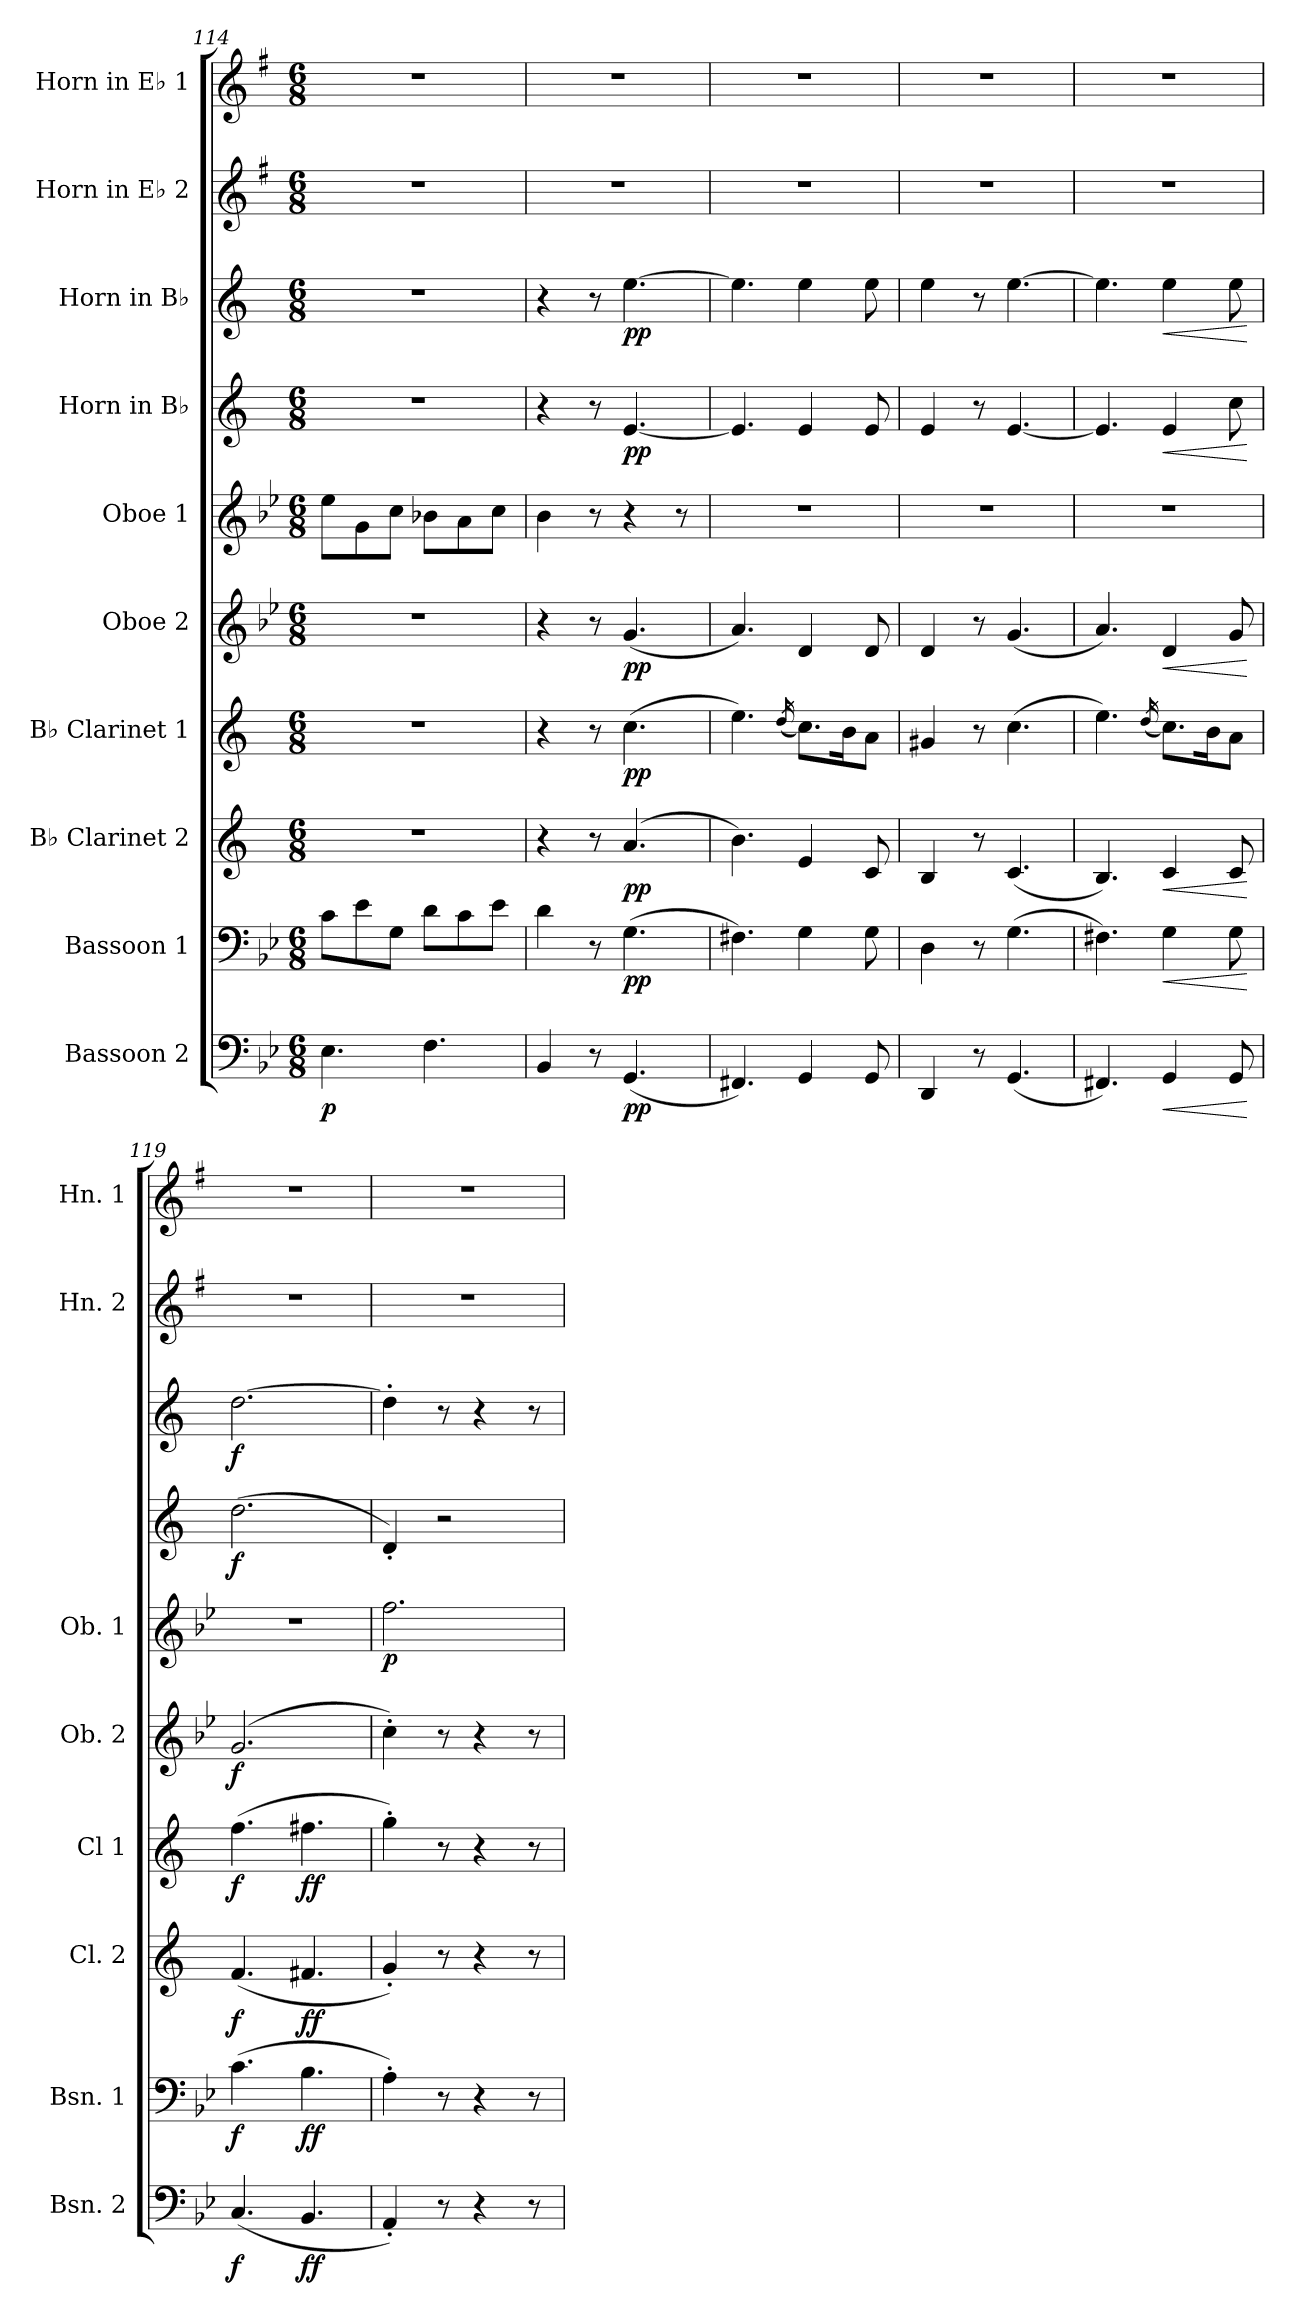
**kern	**dynam	**kern	**dynam	**kern	**dynam	**kern	**dynam	**kern	**dynam	**kern	**dynam	**kern	**dynam	**kern	**dynam	**kern	**kern
*part10	*part10	*part9	*part9	*part8	*part8	*part7	*part7	*part6	*part6	*part5	*part5	*part4	*part4	*part3	*part3	*part2	*part1
*staff10	*staff10	*staff9	*staff9	*staff8	*staff8	*staff7	*staff7	*staff6	*staff6	*staff5	*staff5	*staff4	*staff4	*staff3	*staff3	*staff2	*staff1
*I"Bassoon 2	*	*I"Bassoon 1	*	*I"B♭ Clarinet 2	*	*I"B♭ Clarinet 1	*	*I"Oboe 2	*	*I"Oboe 1	*	*I"Horn in B♭	*	*I"Horn in B♭	*	*I"Horn in E♭ 2	*I"Horn in E♭ 1
*I'Bsn. 2	*	*I'Bsn. 1	*	*I'Cl. 2	*	*I'Cl 1	*	*I'Ob. 2	*	*I'Ob. 1	*	*	*	*	*	*I'Hn. 2	*I'Hn. 1
*clefF4	*	*clefF4	*	*clefG2	*	*clefG2	*	*clefG2	*	*clefG2	*	*clefG2	*	*clefG2	*	*clefG2	*clefG2
*	*	*	*	*ITrd1c2	*	*ITrd1c2	*	*	*	*	*	*ITrd1c2	*	*ITrd1c2	*	*ITrd5c9	*ITrd5c9
*k[b-e-]	*	*k[b-e-]	*	*k[b-e-]	*	*k[b-e-]	*	*k[b-e-]	*	*k[b-e-]	*	*k[b-e-]	*	*k[b-e-]	*	*k[b-e-]	*k[b-e-]
*M6/8	*	*M6/8	*	*M6/8	*	*M6/8	*	*M6/8	*	*M6/8	*	*M6/8	*	*M6/8	*	*M6/8	*M6/8
=114	=114	=114	=114	=114	=114	=114	=114	=114	=114	=114	=114	=114	=114	=114	=114	=114	=114
!	!LO:DY:b	!	!	!	!	!	!	!	!	!	!	!	!	!	!	!	!
4.E-\	p	8c\L	.	2.r	.	2.r	.	2.r	.	8ee-\L	.	2.r	.	2.r	.	2.r	2.r
.	.	8e-\	.	.	.	.	.	.	.	8g\	.	.	.	.	.	.	.
.	.	8G\J	.	.	.	.	.	.	.	8cc\J	.	.	.	.	.	.	.
4.F\	.	8d\L	.	.	.	.	.	.	.	8b-X\L	.	.	.	.	.	.	.
.	.	8c\	.	.	.	.	.	.	.	8a\	.	.	.	.	.	.	.
.	.	8e-\J	.	.	.	.	.	.	.	8cc\J	.	.	.	.	.	.	.
=115	=115	=115	=115	=115	=115	=115	=115	=115	=115	=115	=115	=115	=115	=115	=115	=115	=115
4BB-/	.	4d\	.	4r	.	4r	.	4r	.	4b-\	.	4r	.	4r	.	2.r	2.r
8r	.	8r	.	8r	.	8r	.	8r	.	8r	.	8r	.	8r	.	.	.
!	!LO:DY:b	!	!LO:DY:b	!	!LO:DY:b	!	!LO:DY:b	!	!LO:DY:b	!	!	!	!LO:DY:b	!	!LO:DY:b	!	!
(<4.GG/	pp	(>4.G\	pp	(<4.g/	pp	(>4.b-\	pp	(<4.g/	pp	4r	.	[4.d/	pp	[4.dd\	pp	.	.
.	.	.	.	.	.	.	.	.	.	8r	.	.	.	.	.	.	.
=116	=116	=116	=116	=116	=116	=116	=116	=116	=116	=116	=116	=116	=116	=116	=116	=116	=116
4.FF#X/)	.	4.F#X\)	.	4.a\)	.	4.dd\)	.	4.a/)	.	2.r	.	4.d/]	.	4.dd\]	.	2.r	2.r
.	.	.	.	.	.	(<16qcc/	.	.	.	.	.	.	.	.	.	.	.
4GG/	.	4G\	.	4d/	.	8.b-\L)	.	4d/	.	.	.	4d/	.	4dd\	.	.	.
.	.	.	.	.	.	16a\K	.	.	.	.	.	.	.	.	.	.	.
8GG/	.	8G\	.	8B-/	.	8g\J	.	8d/	.	.	.	8d/	.	8dd\	.	.	.
=117	=117	=117	=117	=117	=117	=117	=117	=117	=117	=117	=117	=117	=117	=117	=117	=117	=117
4DD/	.	4D\	.	4A/	.	4f#X/	.	4d/	.	2.r	.	4d/	.	4dd\	.	2.r	2.r
8r	.	8r	.	8r	.	8r	.	8r	.	.	.	8r	.	8r	.	.	.
(<4.GG/	.	(>4.G\	.	(<4.B-/	.	(>4.b-\	.	(<4.g/	.	.	.	[4.d/	.	[4.dd\	.	.	.
!!LO:PB:g=z
=118	=118	=118	=118	=118	=118	=118	=118	=118	=118	=118	=118	=118	=118	=118	=118	=118	=118
4.FF#X/)	.	4.F#X\)	.	4.A/)	.	4.dd\)	.	4.a/)	.	2.r	.	4.d/]	.	4.dd\]	.	2.r	2.r
.	.	.	.	.	.	(<16qcc/	.	.	.	.	.	.	.	.	.	.	.
!	!LO:HP:b	!	!LO:HP:b	!	!LO:HP:b	!	!	!	!LO:HP:b	!	!	!	!LO:HP:b	!	!LO:HP:b	!	!
4GG/	<	4G\	<	4B-/	<	8.b-\L)	.	4d/	<	.	.	4d/	<	4dd\	<	.	.
.	.	.	.	.	.	16a\K	.	.	.	.	.	.	.	.	.	.	.
8GG/	.	8G\	.	8B-/	.	8g\J	.	8g/	.	.	.	8b-\	.	8dd\	.	.	.
.	[	.	[	.	[	.	.	.	[	.	.	.	[	.	[	.	.
=119	=119	=119	=119	=119	=119	=119	=119	=119	=119	=119	=119	=119	=119	=119	=119	=119	=119
!	!LO:DY:b	!	!LO:DY:b	!	!LO:DY:b	!	!LO:DY:b	!	!LO:DY:b	!	!	!	!LO:DY:b	!	!LO:DY:b	!	!
(<4.C/	f	(>4.c\	f	(<4.e-/	f	(>4.ee-\	f	(<2.g/	f	2.r	.	(>2.cc\	f	[2.cc\	f	2.r	2.r
!	!LO:DY:b	!	!LO:DY:b	!	!LO:DY:b	!	!LO:DY:b	!	!	!	!	!	!	!	!	!	!
4.BB-/	ff	4.B-\	ff	4.en/	ff	4.een\	ff	.	.	.	.	.	.	.	.	.	.
=120	=120	=120	=120	=120	=120	=120	=120	=120	=120	=120	=120	=120	=120	=120	=120	=120	=120
!	!	!	!	!	!	!	!	!	!	!	!LO:DY:b	!	!	!	!	!	!
4AA'/)	.	4A'\)	.	4f'/)	.	4ff'\)	.	4cc'\)	.	2.ff\	p	4c'/)	.	4cc'\]	.	2.r	2.r
8r	.	8r	.	8r	.	8r	.	8r	.	.	.	2r	.	8r	.	.	.
4r	.	4r	.	4r	.	4r	.	4r	.	.	.	.	.	4r	.	.	.
8r	.	8r	.	8r	.	8r	.	8r	.	.	.	.	.	8r	.	.	.
=	=	=	=	=	=	=	=	=	=	=	=	=	=	=	=	=	=
*-	*-	*-	*-	*-	*-	*-	*-	*-	*-	*-	*-	*-	*-	*-	*-	*-	*-
